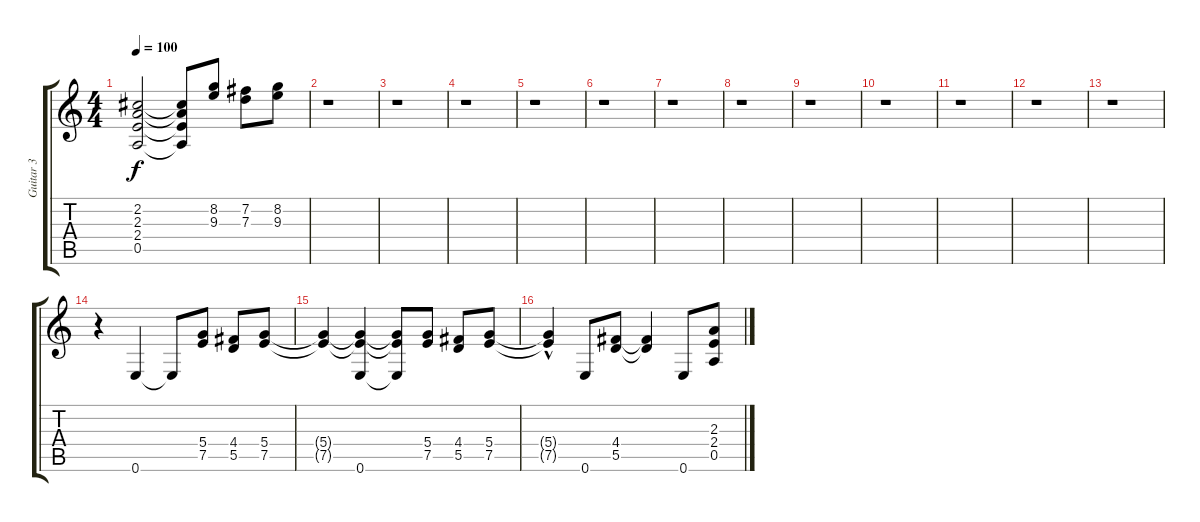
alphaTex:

\track ("Guitar 3" "Guitar 3") {instrument distortionguitar}
\staff {score tabs}
\tuning (E4 B3 G3 D3 A2 E2) {hide}
\ts (4 4)
\tempo 100
\clef g2
\ks c
(2.2{t} 2.3{t} 2.4{t} 0.5{t}).2{dy f} (2.2{t} 2.3{t} 2.4{t} 0.5{t}).8 (8.2 9.3).8 (7.2 7.3).8 (8.2 9.3).8 |
r.1 |
r.1 |
r.1 |
r.1 |
r.1 |
r.1 |
r.1 |
r.1 |
r.1 |
r.1 |
r.1 |
r.1 |
r.4 0.6.4 0.6{t}.8 (5.4 7.5).8 (4.4 5.5).8 (5.4 7.5).8 |
(5.4{t} 7.5{t}).4 (5.4{t} 7.5{t} 0.6).4 (5.4{t} 7.5{t} 0.6{t}).8 (5.4 7.5).8 (4.4 5.5).8 (5.4 7.5).8 |
(5.4{hac t} 7.5{hac t}).4 0.6.8 (4.4 5.5).8 (4.4{t} 5.5{t}).4 0.6.8 (2.3 2.4 0.5).8
